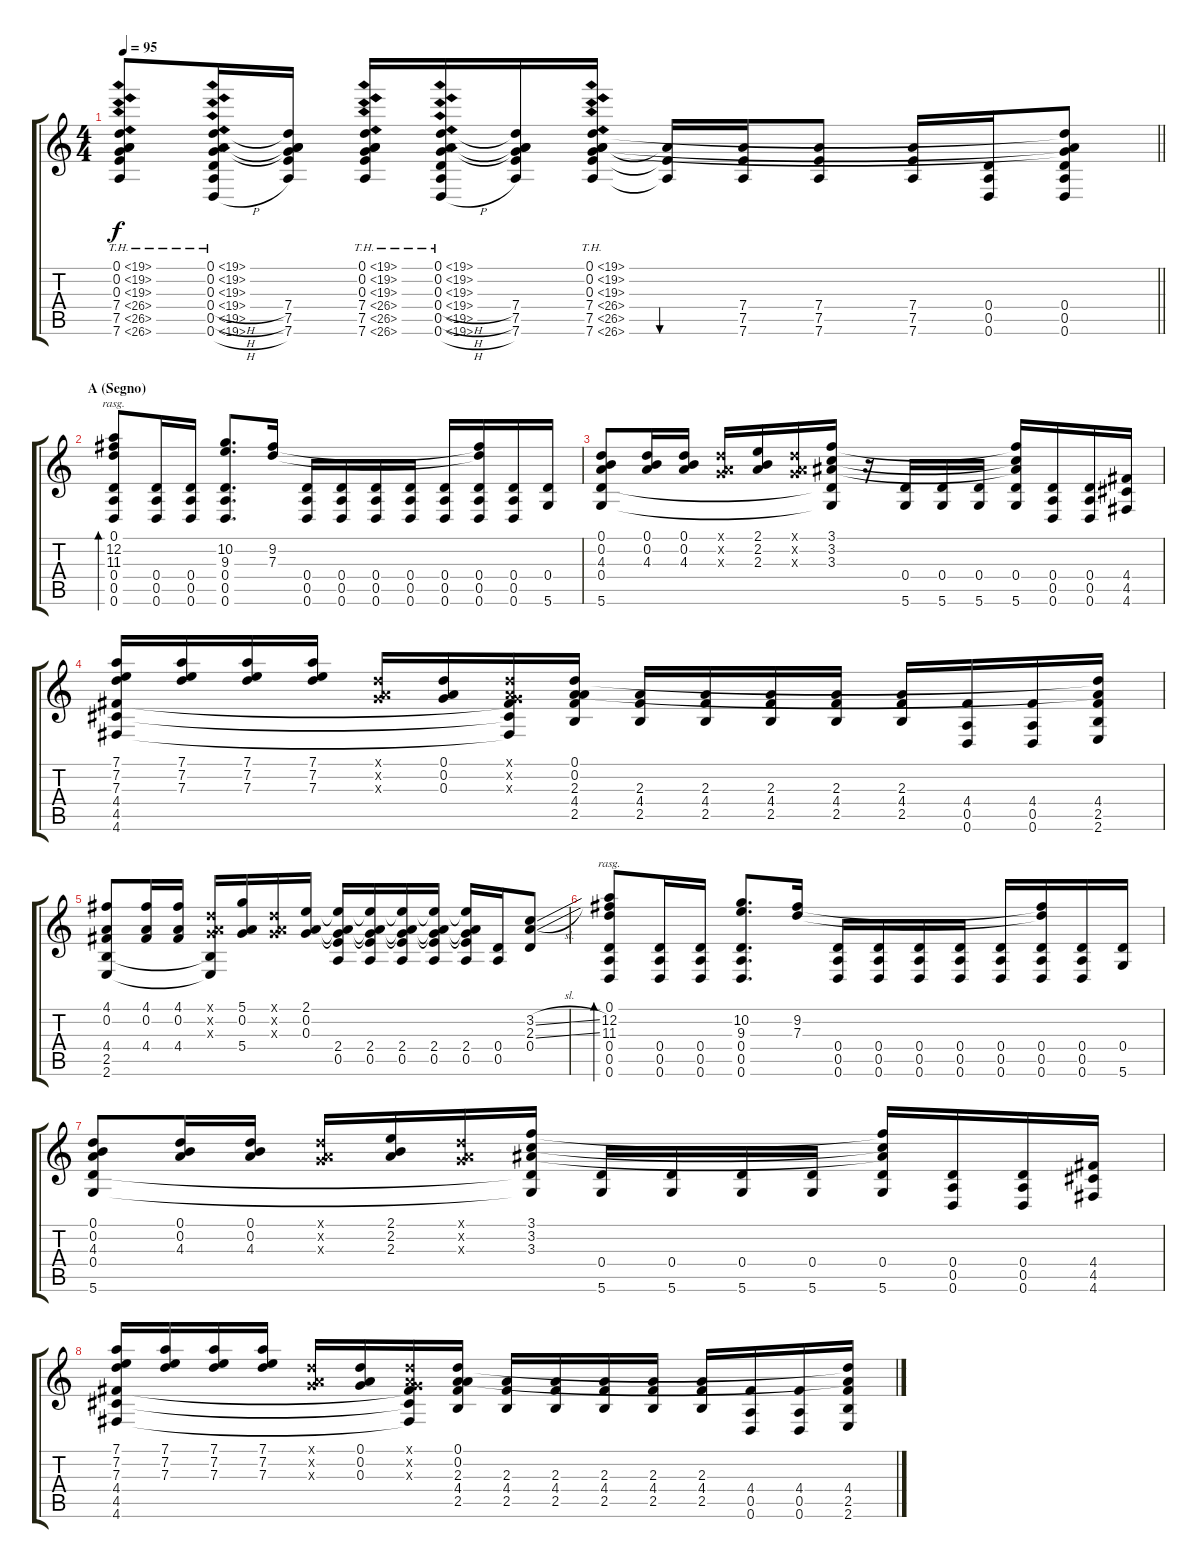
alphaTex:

\track "" {instrument acousticguitarsteel}
\staff {score tabs}
\tuning (D4 A3 G3 D3 A2 D2) {hide}
\ts (4 4)
\tempo 95
\clef g2
\barLineRight lightlight
\ks c
(0.1{th 19} 0.2{th 19} 0.3{th 19} 7.4{th 19} 7.5{th 19} 7.6{th 19}).8{dy f} (0.1{th 19} 0.2{th 19} 0.3{th 19} 0.4{th 19 h} 0.5{th 19 h} 0.6{th 19 h}).16 (0.1{t} 0.2{t} 0.3{t} 7.4 7.5 7.6).16 (0.1{th 19} 0.2{th 19} 0.3{th 19} 7.4{th 19} 7.5{th 19} 7.6{th 19}).16 (0.1{th 19} 0.2{th 19} 0.3{th 19} 0.4{th 19 h} 0.5{th 19 h} 0.6{th 19 h}).16 (0.1{t} 0.2{t} 0.3{t} 7.4 7.5 7.6).16 (0.1{th 19} 0.2{th 19} 0.3{th 19} 7.4{th 19} 7.5{th 19} 7.6{th 19}).16 (7.4{t} 7.5{t} 7.6{t}).16{bu 30} (7.4 7.5 7.6).16 (7.4 7.5 7.6).8 (7.4 7.5 7.6).16 (0.4 0.5 0.6).16 (0.1{t} 0.2{t} 0.3{t} 0.4 0.5 0.6).8 |
\section ("" "A (Segno)")
(0.1 12.2 11.3 0.4 0.5 0.6).8{bd 60 rasg ii} (0.4 0.5 0.6).16 (0.4 0.5 0.6).16 (10.2 9.3 0.4 0.5 0.6).8{d} (9.2 7.3).16 (0.4 0.5 0.6).16 (0.4 0.5 0.6).16 (0.4 0.5 0.6).16 (0.4 0.5 0.6).16 (0.4 0.5 0.6).16 (9.2{t} 7.3{t} 0.4 0.5 0.6).16 (0.4 0.5 0.6).16 (0.4 5.6).16 |
(0.1 0.2 4.3 0.4 5.6).8 (0.1 0.2 4.3).16 (0.1 0.2 4.3).16 (0.1{x} 0.2{x} 0.3{x}).16 (2.1 2.2 2.3).16 (0.1{x} 0.2{x} 0.3{x}).16 (3.1 3.2 3.3 0.4{t} 5.6{t}).16 r.16 (0.4 5.6).16 (0.4 5.6).16 (0.4 5.6).16 (3.1{t} 3.2{t} 3.3{t} 0.4 5.6).16 (0.4 0.5 0.6).16 (0.4 0.5 0.6).16 (4.4 4.5 4.6).16 |
(7.1 7.2 7.3 4.4 4.5 4.6).16 (7.1 7.2 7.3).16 (7.1 7.2 7.3).16 (7.1 7.2 7.3).16 (0.1{x} 0.2{x} 0.3{x}).16 (0.1 0.2 0.3).16 (0.1{x} 0.2{x} 0.3{x} 4.4{t} 4.5{t} 4.6{t}).16 (0.1 0.2 2.3 4.4 2.5).16 (2.3 4.4 2.5).16 (2.3 4.4 2.5).16 (2.3 4.4 2.5).16 (2.3 4.4 2.5).16 (2.3 4.4 2.5).16 (4.4 0.5 0.6).16 (4.4 0.5 0.6).16 (0.1{t} 0.2{t} 4.4 2.5 2.6).16 |
(4.1 0.2 4.4 2.5 2.6).8 (4.1 0.2 4.4).16 (4.1 0.2 4.4).16 (0.1{x} 0.2{x} 0.3{x} 2.5{t} 2.6{t}).16 (5.1 0.2 5.4).16 (0.1{x} 0.2{x} 0.3{x}).16 (2.1 0.2 0.3).16 (2.1{t} 0.2{t} 0.3{t} 2.4 0.5).16 (2.1{t} 0.2{t} 0.3{t} 2.4 0.5).16 (2.1{t} 0.2{t} 0.3{t} 2.4 0.5).16 (2.1{t} 0.2{t} 0.3{t} 2.4 0.5).16 (2.1{t} 0.2{t} 0.3{t} 2.4 0.5).16 (0.4 0.5).16 (3.2{sl} 2.3{sl} 0.4).8 |
(0.1 12.2 11.3 0.4 0.5 0.6).8{bd 60 rasg ii} (0.4 0.5 0.6).16 (0.4 0.5 0.6).16 (10.2 9.3 0.4 0.5 0.6).8{d} (9.2 7.3).16 (0.4 0.5 0.6).16 (0.4 0.5 0.6).16 (0.4 0.5 0.6).16 (0.4 0.5 0.6).16 (0.4 0.5 0.6).16 (9.2{t} 7.3{t} 0.4 0.5 0.6).16 (0.4 0.5 0.6).16 (0.4 5.6).16 |
(0.1 0.2 4.3 0.4 5.6).8 (0.1 0.2 4.3).16 (0.1 0.2 4.3).16 (0.1{x} 0.2{x} 0.3{x}).16 (2.1 2.2 2.3).16 (0.1{x} 0.2{x} 0.3{x}).16 (3.1 3.2 3.3 0.4{t} 5.6{t}).16 (0.4 5.6).16 (0.4 5.6).16 (0.4 5.6).16 (0.4 5.6).16 (3.1{t} 3.2{t} 3.3{t} 0.4 5.6).16 (0.4 0.5 0.6).16 (0.4 0.5 0.6).16 (4.4 4.5 4.6).16 |
(7.1 7.2 7.3 4.4 4.5 4.6).16 (7.1 7.2 7.3).16 (7.1 7.2 7.3).16 (7.1 7.2 7.3).16 (0.1{x} 0.2{x} 0.3{x}).16 (0.1 0.2 0.3).16 (0.1{x} 0.2{x} 0.3{x} 4.4{t} 4.5{t} 4.6{t}).16 (0.1 0.2 2.3 4.4 2.5).16 (2.3 4.4 2.5).16 (2.3 4.4 2.5).16 (2.3 4.4 2.5).16 (2.3 4.4 2.5).16 (2.3 4.4 2.5).16 (4.4 0.5 0.6).16 (4.4 0.5 0.6).16 (0.1{t} 0.2{t} 4.4 2.5 2.6).16
